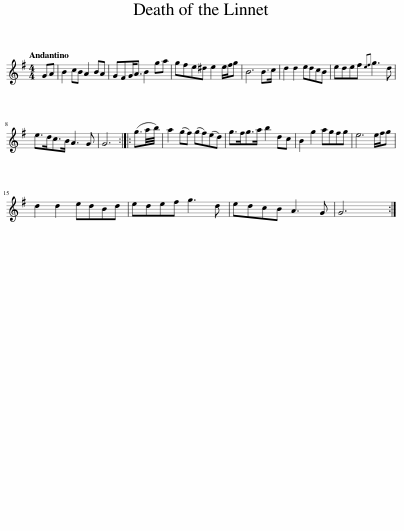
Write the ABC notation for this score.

X:1
L:1/8
Q:1/4=96
M:4/4
I:linebreak $
K:G
V:1 treble
V:1
 GA | B2 cB A2 BA | GFG<A B2 ga | gfe^d e2 e/f/g | B6 B>c | %5
 d2 d2 edcB | edef{ef} g3 d |$ e>dc>B A3 G | G6 :: (g3/2a/4b/4) | %10
 a2 (gf) (gf)(ed) | g>fg>a b2 dc | B2 g2 agfg | e6 e/f/g |$ d2 d2 edBd | %15
 edef g3 d | edcB A3 G | G6 :| %18
